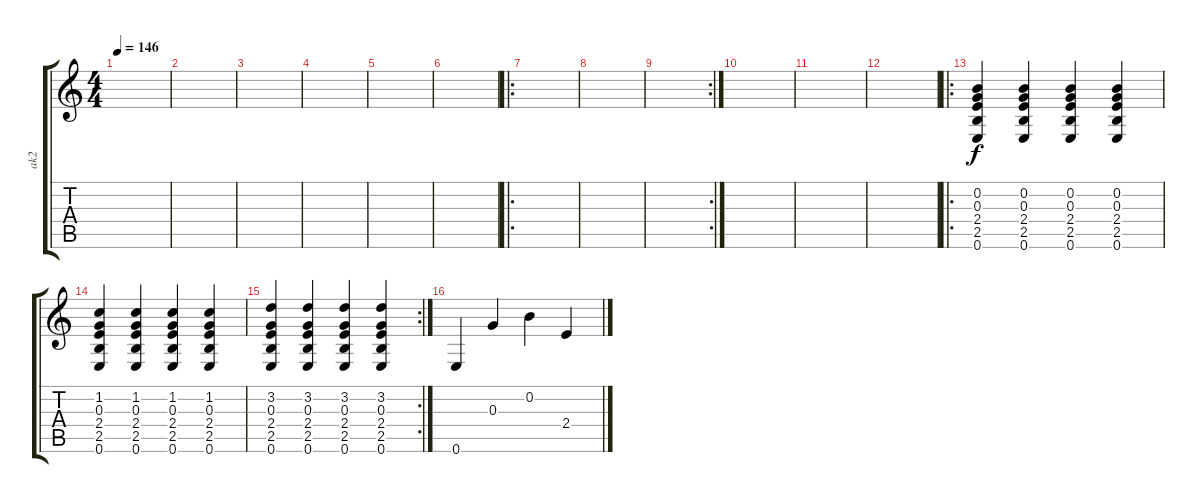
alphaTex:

\track ("ak2" "ak2") {instrument acousticguitarnylon}
\staff {score tabs}
\tuning (E4 B3 G3 D3 A2 E2) {hide}
\ts (4 4)
\tempo 146
\clef g2
\ks c
|
|
|
|
|
|
\ro
|
|
\rc 2
|
|
|
|
\ro
(0.2 0.3 2.4 2.5 0.6).4 (0.2 0.3 2.4 2.5 0.6).4 (0.2 0.3 2.4 2.5 0.6).4 (0.2 0.3 2.4 2.5 0.6).4 |
(1.2 0.3 2.4 2.5 0.6).4 (1.2 0.3 2.4 2.5 0.6).4 (1.2 0.3 2.4 2.5 0.6).4 (1.2 0.3 2.4 2.5 0.6).4 |
\rc 2
(3.2 0.3 2.4 2.5 0.6).4 (3.2 0.3 2.4 2.5 0.6).4 (3.2 0.3 2.4 2.5 0.6).4 (3.2 0.3 2.4 2.5 0.6).4 |
0.6.4 0.3.4 0.2.4 2.4.4
